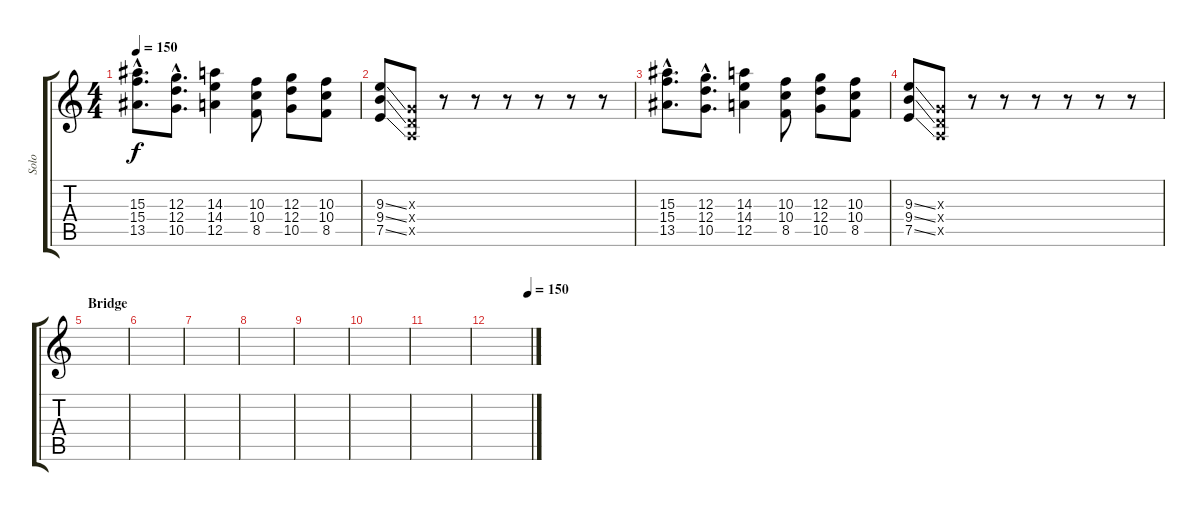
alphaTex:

\track ("Solo" "Solo") {instrument overdrivenguitar}
\staff {score tabs}
\tuning (E4 B3 G3 D3 A2 E2) {hide}
\ts (4 4)
\tempo 150
\clef g2
\ks c
(15.3{hac} 15.4{hac} 13.5{hac}).8{d dy f} (12.3{hac} 12.4{hac} 10.5{hac}).8{d} (14.3 14.4 12.5).4 (10.3 10.4 8.5).8 (12.3 12.4 10.5).8 (10.3 10.4 8.5).8 |
(9.3{ss} 9.4{ss} 7.5{ss}).8 (0.3{x} 0.4{x} 0.5{x}).8 r.8 r.8 r.8 r.8 r.8 r.8 |
(15.3{hac} 15.4{hac} 13.5{hac}).8{d} (12.3{hac} 12.4{hac} 10.5{hac}).8{d} (14.3 14.4 12.5).4 (10.3 10.4 8.5).8 (12.3 12.4 10.5).8 (10.3 10.4 8.5).8 |
(9.3{ss} 9.4{ss} 7.5{ss}).8 (0.3{x} 0.4{x} 0.5{x}).8 r.8 r.8 r.8 r.8 r.8 r.8 |
\section ("" "Bridge")
|
|
|
|
|
|
|
\tempo (150 0.9375)
